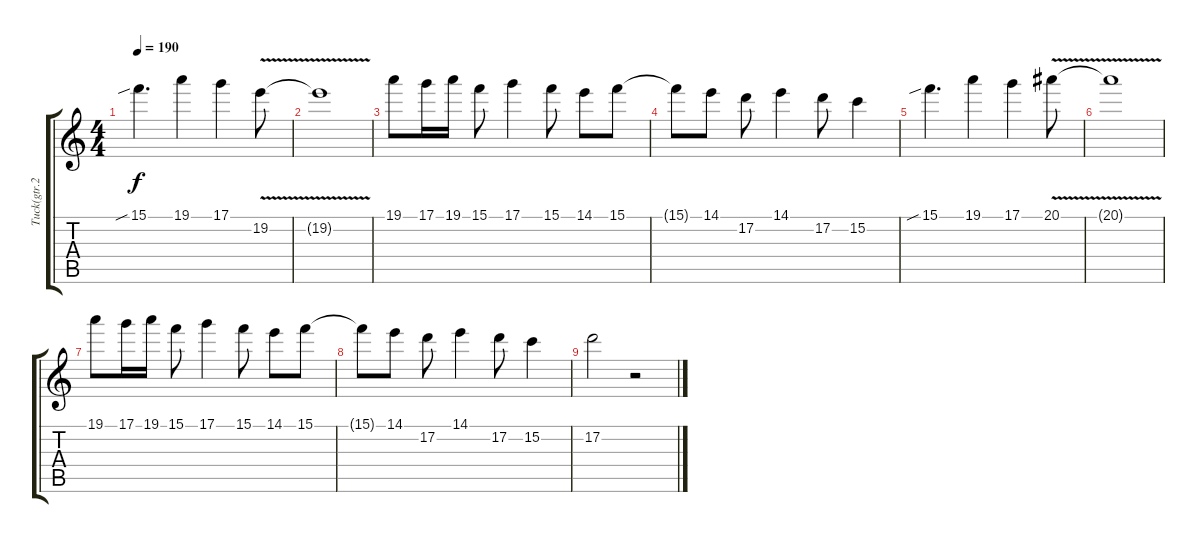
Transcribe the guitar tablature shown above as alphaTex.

\track ("Tuck(gtr.2)" "Tuck(gtr.2") {instrument distortionguitar}
\staff {score tabs}
\tuning (D4 A3 F3 C3 G2 C2) {hide}
\ts (4 4)
\tempo 190
\clef g2
\ks c
15.1{sib}.4{d dy f} 19.1.4 17.1.4 19.2{v}.8 |
19.2{t}.1 |
19.1.8 17.1.16 19.1.16 15.1.8 17.1.4 15.1.8 14.1.8 15.1.8 |
15.1{t}.8 14.1.8 17.2.8 14.1.4 17.2.8 15.2.4 |
15.1{sib}.4{d} 19.1.4 17.1.4 20.1{v}.8 |
20.1{t}.1 |
19.1.8 17.1.16 19.1.16 15.1.8 17.1.4 15.1.8 14.1.8 15.1.8 |
15.1{t}.8 14.1.8 17.2.8 14.1.4 17.2.8 15.2.4 |
17.2.2 r.2
